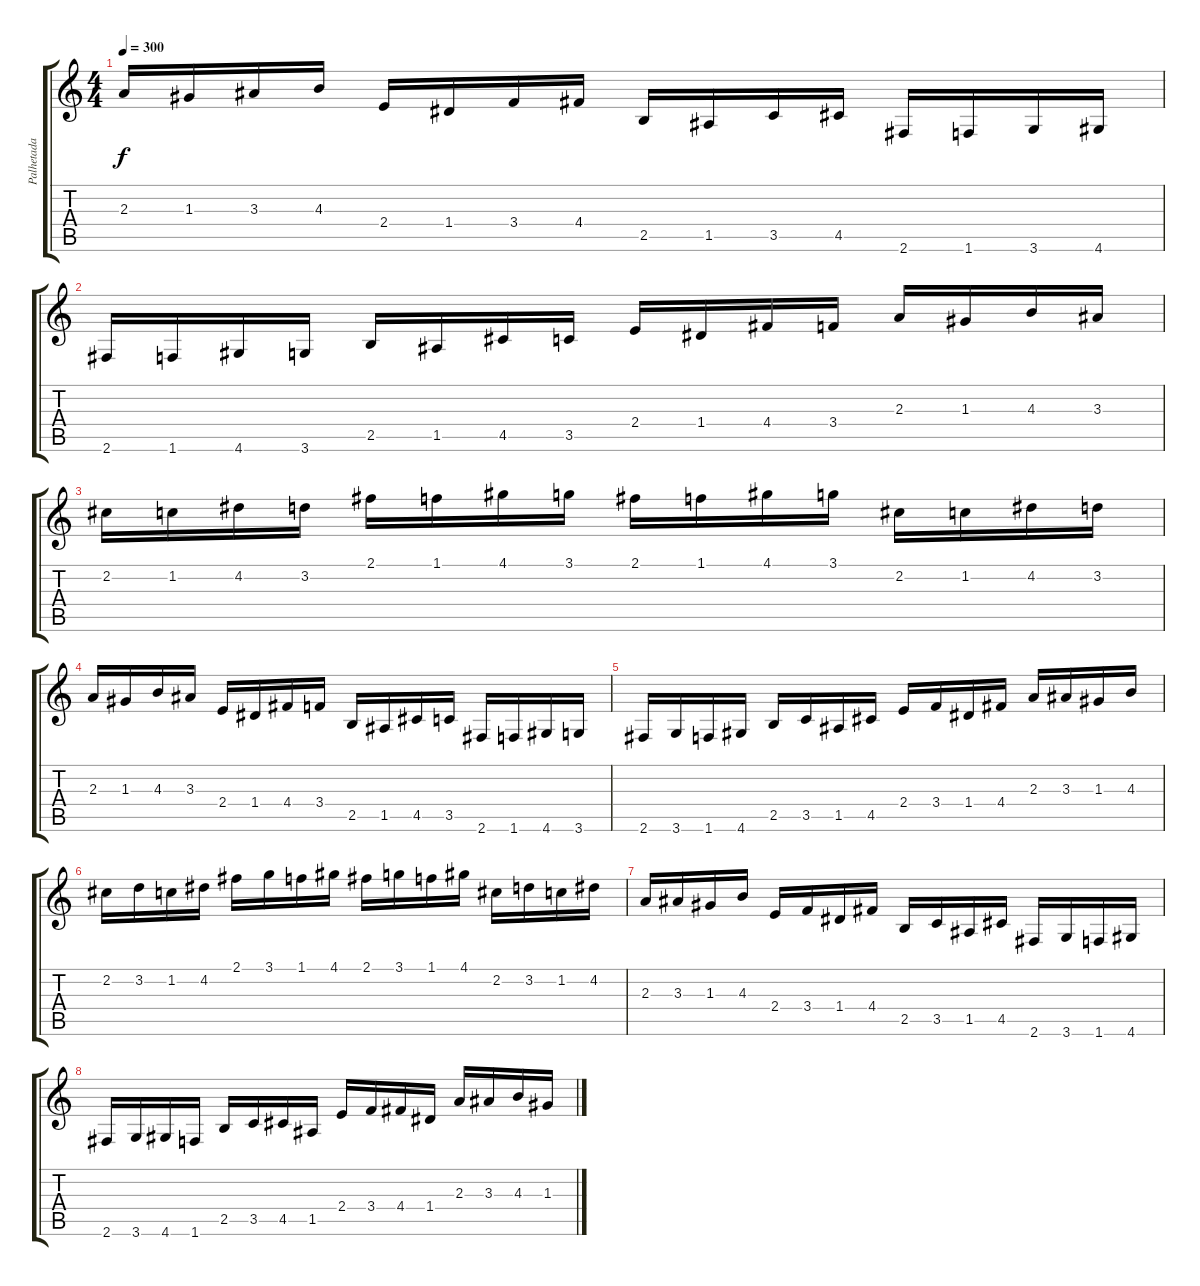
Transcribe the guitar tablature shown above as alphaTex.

\track ("Palhetada - Prontos!" "Palhetada ") {instrument overdrivenguitar}
\staff {score tabs}
\tuning (E4 B3 G3 D3 A2 E2) {hide}
\ts (4 4)
\tempo 300
\clef g2
\ks c
2.3.16{dy f} 1.3.16 3.3.16 4.3.16 2.4.16 1.4.16 3.4.16 4.4.16 2.5.16 1.5.16 3.5.16 4.5.16 2.6.16 1.6.16 3.6.16 4.6.16 |
2.6.16 1.6.16 4.6.16 3.6.16 2.5.16 1.5.16 4.5.16 3.5.16 2.4.16 1.4.16 4.4.16 3.4.16 2.3.16 1.3.16 4.3.16 3.3.16 |
2.2.16 1.2.16 4.2.16 3.2.16 2.1.16 1.1.16 4.1.16 3.1.16 2.1.16 1.1.16 4.1.16 3.1.16 2.2.16 1.2.16 4.2.16 3.2.16 |
2.3.16 1.3.16 4.3.16 3.3.16 2.4.16 1.4.16 4.4.16 3.4.16 2.5.16 1.5.16 4.5.16 3.5.16 2.6.16 1.6.16 4.6.16 3.6.16 |
2.6.16 3.6.16 1.6.16 4.6.16 2.5.16 3.5.16 1.5.16 4.5.16 2.4.16 3.4.16 1.4.16 4.4.16 2.3.16 3.3.16 1.3.16 4.3.16 |
2.2.16 3.2.16 1.2.16 4.2.16 2.1.16 3.1.16 1.1.16 4.1.16 2.1.16 3.1.16 1.1.16 4.1.16 2.2.16 3.2.16 1.2.16 4.2.16 |
2.3.16 3.3.16 1.3.16 4.3.16 2.4.16 3.4.16 1.4.16 4.4.16 2.5.16 3.5.16 1.5.16 4.5.16 2.6.16 3.6.16 1.6.16 4.6.16 |
2.6.16 3.6.16 4.6.16 1.6.16 2.5.16 3.5.16 4.5.16 1.5.16 2.4.16 3.4.16 4.4.16 1.4.16 2.3.16 3.3.16 4.3.16 1.3.16
